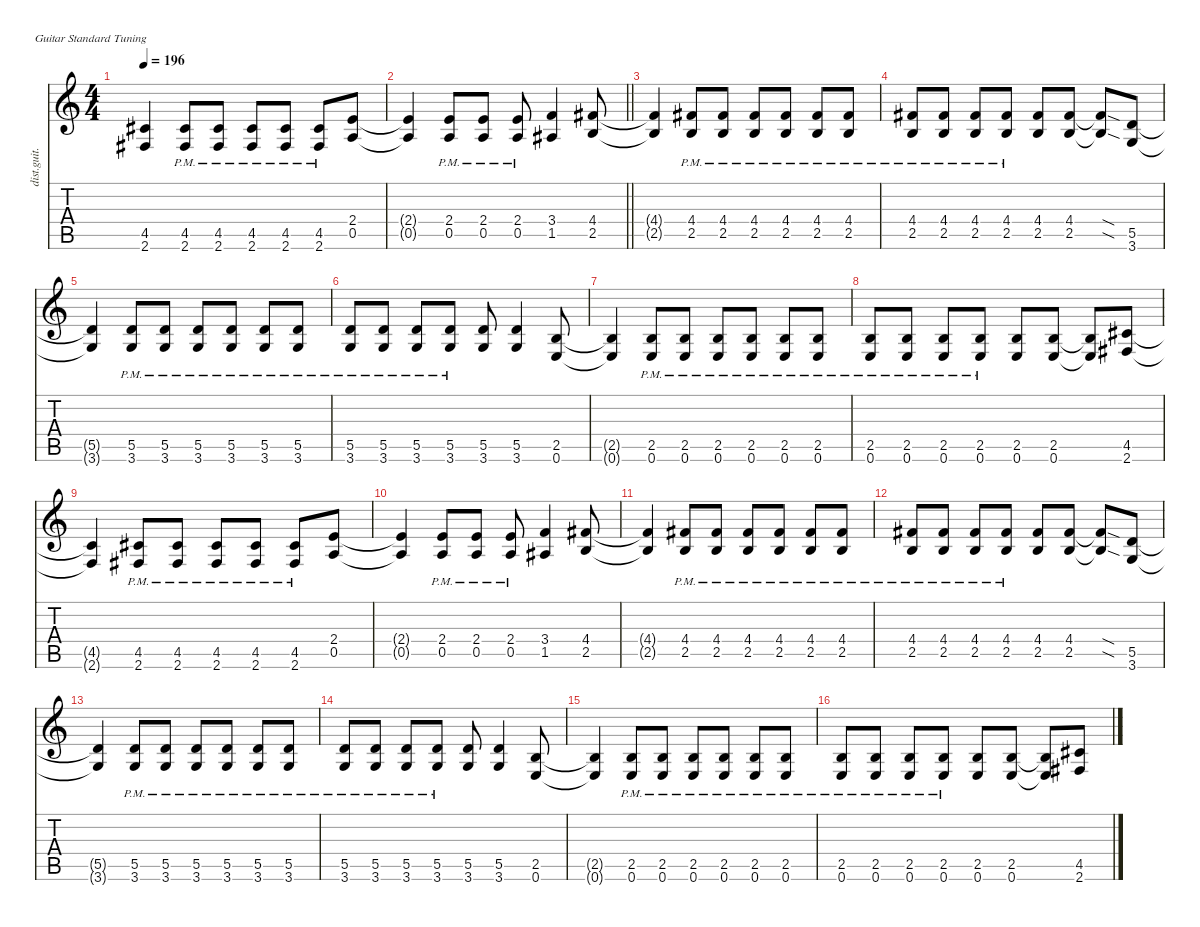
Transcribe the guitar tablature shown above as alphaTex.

\defaultSystemsLayout 4
\hideDynamics
\bracketExtendMode nobrackets
\track ("Mustaine" "dist.guit.") {mute instrument distortionguitar}
\staff {score tabs}
\tuning (E4 B3 G3 D3 A2 E2)
\ts (4 4)
\tempo 196
\clef g2
\ks c
(4.5{t acc #} 2.6{t acc #}).4{dy f} (4.5{pm acc #} 2.6{pm acc #}).8 (4.5{pm acc #} 2.6{pm acc #}).8 (4.5{pm acc #} 2.6{pm acc #}).8 (4.5{pm acc #} 2.6{pm acc #}).8 (4.5{pm acc #} 2.6{pm acc #}).8 (2.4 0.5).8 |
\barLineRight lightlight
(2.4{t} 0.5{t}).4 (2.4{pm} 0.5{pm}).8 (2.4{pm} 0.5{pm}).8 (2.4{pm} 0.5{pm}).8 (3.4 1.5{acc #}).4 (4.4{acc #} 2.5).8 |
(4.4{t acc #} 2.5{t}).4 (4.4{pm acc #} 2.5{pm}).8 (4.4{pm acc #} 2.5{pm}).8 (4.4{pm acc #} 2.5{pm}).8 (4.4{pm acc #} 2.5{pm}).8 (4.4{pm acc #} 2.5{pm}).8 (4.4{pm acc #} 2.5{pm}).8 |
(4.4{pm acc #} 2.5{pm}).8 (4.4{pm acc #} 2.5{pm}).8 (4.4{pm acc #} 2.5{pm}).8 (4.4{pm acc #} 2.5{pm}).8 (4.4{acc #} 2.5).8 (4.4{acc #} 2.5).8 (4.4{sod t acc #} 2.5{sod t}).8 (5.5 3.6).8 |
(5.5{t} 3.6{t}).4 (5.5{pm} 3.6{pm}).8 (5.5{pm} 3.6{pm}).8 (5.5{pm} 3.6{pm}).8 (5.5{pm} 3.6{pm}).8 (5.5{pm} 3.6{pm}).8 (5.5{pm} 3.6{pm}).8 |
(5.5{pm} 3.6{pm}).8 (5.5{pm} 3.6{pm}).8 (5.5{pm} 3.6{pm}).8 (5.5{pm} 3.6{pm}).8 (5.5 3.6).8 (5.5 3.6).4 (2.5 0.6).8 |
(2.5{t} 0.6{t}).4 (2.5{pm} 0.6{pm}).8 (2.5{pm} 0.6{pm}).8 (2.5{pm} 0.6{pm}).8 (2.5{pm} 0.6{pm}).8 (2.5{pm} 0.6{pm}).8 (2.5{pm} 0.6{pm}).8 |
(2.5{pm} 0.6{pm}).8 (2.5{pm} 0.6{pm}).8 (2.5{pm} 0.6{pm}).8 (2.5{pm} 0.6{pm}).8 (2.5 0.6).8 (2.5 0.6).8 (2.5{t} 0.6{t}).8 (4.5{acc #} 2.6{acc #}).8 |
(4.5{t acc #} 2.6{t acc #}).4 (4.5{pm acc #} 2.6{pm acc #}).8 (4.5{pm acc #} 2.6{pm acc #}).8 (4.5{pm acc #} 2.6{pm acc #}).8 (4.5{pm acc #} 2.6{pm acc #}).8 (4.5{pm acc #} 2.6{pm acc #}).8 (2.4 0.5).8 |
(2.4{t} 0.5{t}).4 (2.4{pm} 0.5{pm}).8 (2.4{pm} 0.5{pm}).8 (2.4{pm} 0.5{pm}).8 (3.4 1.5{acc #}).4 (4.4{acc #} 2.5).8 |
(4.4{t acc #} 2.5{t}).4 (4.4{pm acc #} 2.5{pm}).8 (4.4{pm acc #} 2.5{pm}).8 (4.4{pm acc #} 2.5{pm}).8 (4.4{pm acc #} 2.5{pm}).8 (4.4{pm acc #} 2.5{pm}).8 (4.4{pm acc #} 2.5{pm}).8 |
(4.4{pm acc #} 2.5{pm}).8 (4.4{pm acc #} 2.5{pm}).8 (4.4{pm acc #} 2.5{pm}).8 (4.4{pm acc #} 2.5{pm}).8 (4.4{acc #} 2.5).8 (4.4{acc #} 2.5).8 (4.4{sod t acc #} 2.5{sod t}).8 (5.5 3.6).8 |
(5.5{t} 3.6{t}).4 (5.5{pm} 3.6{pm}).8 (5.5{pm} 3.6{pm}).8 (5.5{pm} 3.6{pm}).8 (5.5{pm} 3.6{pm}).8 (5.5{pm} 3.6{pm}).8 (5.5{pm} 3.6{pm}).8 |
(5.5{pm} 3.6{pm}).8 (5.5{pm} 3.6{pm}).8 (5.5{pm} 3.6{pm}).8 (5.5{pm} 3.6{pm}).8 (5.5 3.6).8 (5.5 3.6).4 (2.5 0.6).8 |
(2.5{t} 0.6{t}).4 (2.5{pm} 0.6{pm}).8 (2.5{pm} 0.6{pm}).8 (2.5{pm} 0.6{pm}).8 (2.5{pm} 0.6{pm}).8 (2.5{pm} 0.6{pm}).8 (2.5{pm} 0.6{pm}).8 |
(2.5{pm} 0.6{pm}).8 (2.5{pm} 0.6{pm}).8 (2.5{pm} 0.6{pm}).8 (2.5{pm} 0.6{pm}).8 (2.5 0.6).8 (2.5 0.6).8 (2.5{t} 0.6{t}).8 (4.5{acc #} 2.6{acc #}).8
